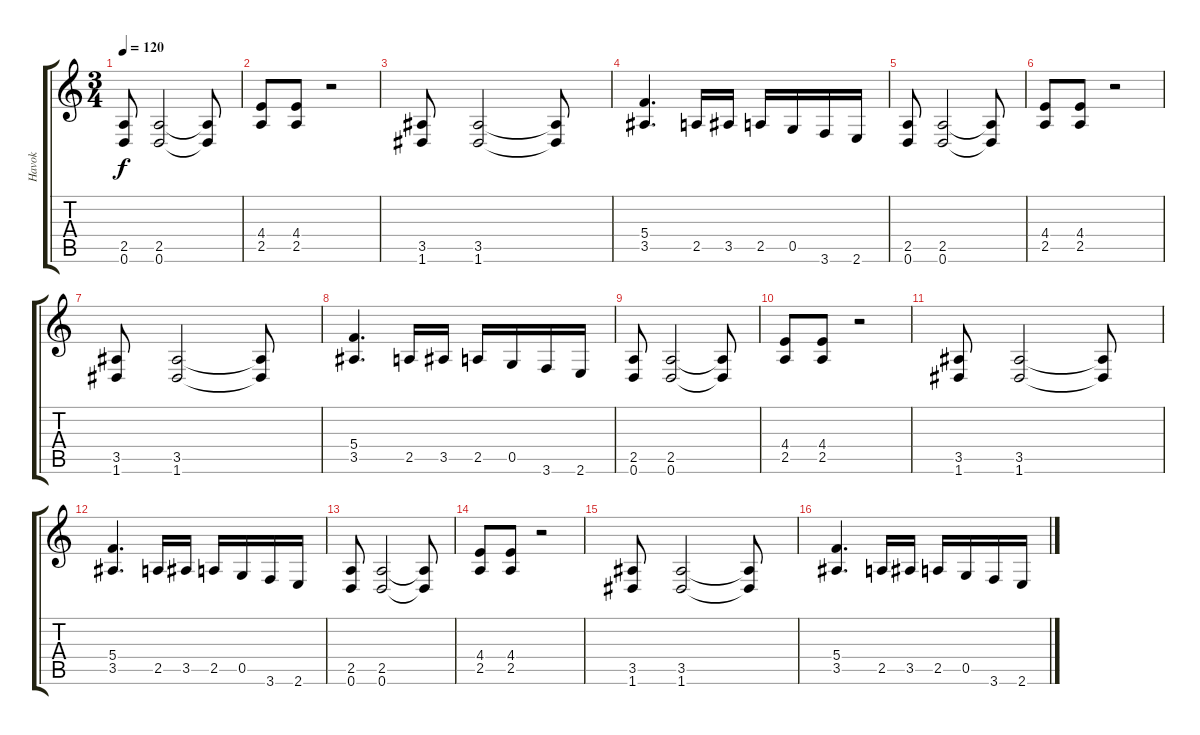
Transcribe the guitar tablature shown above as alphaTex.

\track ("Havok" "Havok") {instrument distortionguitar}
\staff {score tabs}
\tuning (D4 A3 F3 C3 G2 D2) {hide}
\ts (3 4)
\tempo 120
\clef g2
\ks c
(2.5 0.6).8{dy f} (2.5 0.6).2 (2.5{t} 0.6{t}).8 |
(4.4 2.5).8 (4.4 2.5).8 r.2 |
(3.5 1.6).8 (3.5 1.6).2 (3.5{t} 1.6{t}).8 |
(5.4 3.5).4{d} 2.5.16 3.5.16 2.5.16 0.5.16 3.6.16 2.6.16 |
(2.5 0.6).8 (2.5 0.6).2 (2.5{t} 0.6{t}).8 |
(4.4 2.5).8 (4.4 2.5).8 r.2 |
(3.5 1.6).8 (3.5 1.6).2 (3.5{t} 1.6{t}).8 |
(5.4 3.5).4{d} 2.5.16 3.5.16 2.5.16 0.5.16 3.6.16 2.6.16 |
(2.5 0.6).8 (2.5 0.6).2 (2.5{t} 0.6{t}).8 |
(4.4 2.5).8 (4.4 2.5).8 r.2 |
(3.5 1.6).8 (3.5 1.6).2 (3.5{t} 1.6{t}).8 |
(5.4 3.5).4{d} 2.5.16 3.5.16 2.5.16 0.5.16 3.6.16 2.6.16 |
(2.5 0.6).8 (2.5 0.6).2 (2.5{t} 0.6{t}).8 |
(4.4 2.5).8 (4.4 2.5).8 r.2 |
(3.5 1.6).8 (3.5 1.6).2 (3.5{t} 1.6{t}).8 |
(5.4 3.5).4{d} 2.5.16 3.5.16 2.5.16 0.5.16 3.6.16 2.6.16
